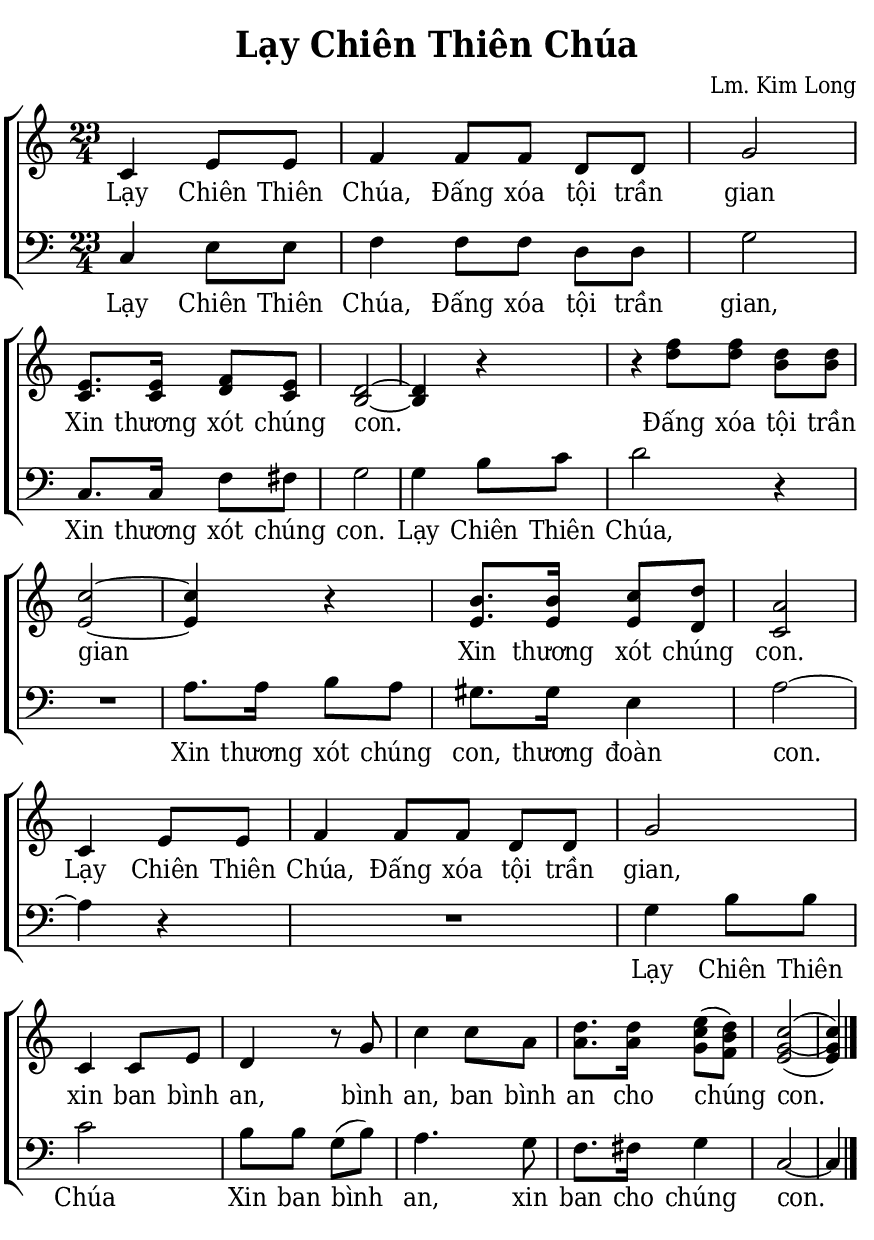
% Cài đặt chung
\version "2.22.1"
\include "english.ly"

\header {
  title = "Lạy Chiên Thiên Chúa"
  composer = "Lm. Kim Long"
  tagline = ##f
}

% Nhạc điệp khúc
nhacDiepKhucSop = \relative c' {
  \time 23/4
  \partial 2 c4 e8 e |
  \time 3/4
  \override Staff.TimeSignature.break-visibility = #all-invisible
  f4 f8 [f] d d |
  \time 2/4
  g2 |
  <<
    {
      e8. e16 f8 e |
      d2 ~ |
      d4
    }
    {
      c8. c16 d8 c |
      b2 ~ |
      b4
    }
  >>
  r4 |
  <<
    {
      \time 3/4
      r4 d'8 [d8] b b |
      \time 2/4
      c2 ~ |
      c4
    }
    {
      \time 3/4
      r4 f8 f d d |
      \time 2/4
      e,2 ~ |
      e4
    }
  >>
  r4 |
  <<
    {
      b'8. b16 c8 d |
      a2
    }
    {
      e8. e16 e8 d |
      c2
    }
  >>
  c4 e8 e |
  \time 3/4
  f4 f8 [f] d d |
  \time 2/4
  g2
  c,4 c8 e |
  d4 r8 g |
  c4 c8 a |
  <<
    {
      d8. d16 e8 ^(d) |
      c2 ^( |
      c4)
    }
    {
      a8. a16 <c g>8 (<b f>) |
      <g \=1( e>2 \=2( |
      <g \=1) e>4 \=2)
    }
  >>
  \bar "|."
}

nhacDiepKhucBas = \relative c {
  c4 e8 e |
  \override Staff.TimeSignature.break-visibility = #all-invisible
  f4 f8 [f] d d |
  g2 |
  c,8. c16 f8 fs |
  g2 |
  g4 b8 c |
  d2 r4 |
  R2
  a8. a16 b8 a |
  gs8. gs16 e4 |
  a2 ~ |
  a4 r |
  R2.
  g4 b8 b |
  c2 |
  b8 b g (b) |
  a4. g8 |
  f8. fs16 g4 |
  c,2 ~ |
  c4
}

% Lời điệp khúc
loiDiepKhucSop = \lyricmode {
  Lạy Chiên Thiên Chúa, Đấng xóa tội trần gian
  Xin thương xót chúng con.
  Đấng xóa tội trần gian
  Xin thương xót chúng con.
  Lạy Chiên Thiên Chúa, Đấng xóa tội trần gian,
  xin ban bình an, bình an,
  ban bình an cho chúng con.
}

loiDiepKhucBas = \lyricmode {
  Lạy Chiên Thiên Chúa, Đấng xóa tội trần gian,
  Xin thương xót chúng con.
  Lạy Chiên Thiên Chúa,
  Xin thương xót chúng con,
  thương đoàn con.
  Lạy Chiên Thiên Chúa
  Xin ban bình an,
  xin ban cho chúng con.
}

% Dàn trang
\paper {
  #(set-paper-size "a5")
  top-margin = 3\mm
  bottom-margin = 3\mm
  left-margin = 3\mm
  right-margin = 3\mm
  indent = #0
  #(define fonts
	 (make-pango-font-tree "Deja Vu Serif Condensed"
	 		       "Deja Vu Serif Condensed"
			       "Deja Vu Serif Condensed"
			       (/ 20 20)))
  page-count = 1
}

TongNhip = {
  \key c \major
  \set Timing.beamExceptions = #'()
  \set Timing.baseMoment = #(ly:make-moment 1/4)
}

\score {
  \new ChoirStaff <<
    \new Staff <<
        \clef treble
        \new Voice = beSop {
          \TongNhip \nhacDiepKhucSop
        }
        \new Lyrics \lyricsto beSop \loiDiepKhucSop
    >>
    \new Staff <<
        \clef bass
        \new Voice = beBas {
          \TongNhip \nhacDiepKhucBas
        }
        \new Lyrics \lyricsto beBas \loiDiepKhucBas
    >>
  >>
  \layout {
    \override Lyrics.LyricSpace.minimum-distance = #1
    \override Score.BarNumber.break-visibility = ##(#f #f #f)
    \override Score.SpacingSpanner.uniform-stretching = ##t
  }
}
